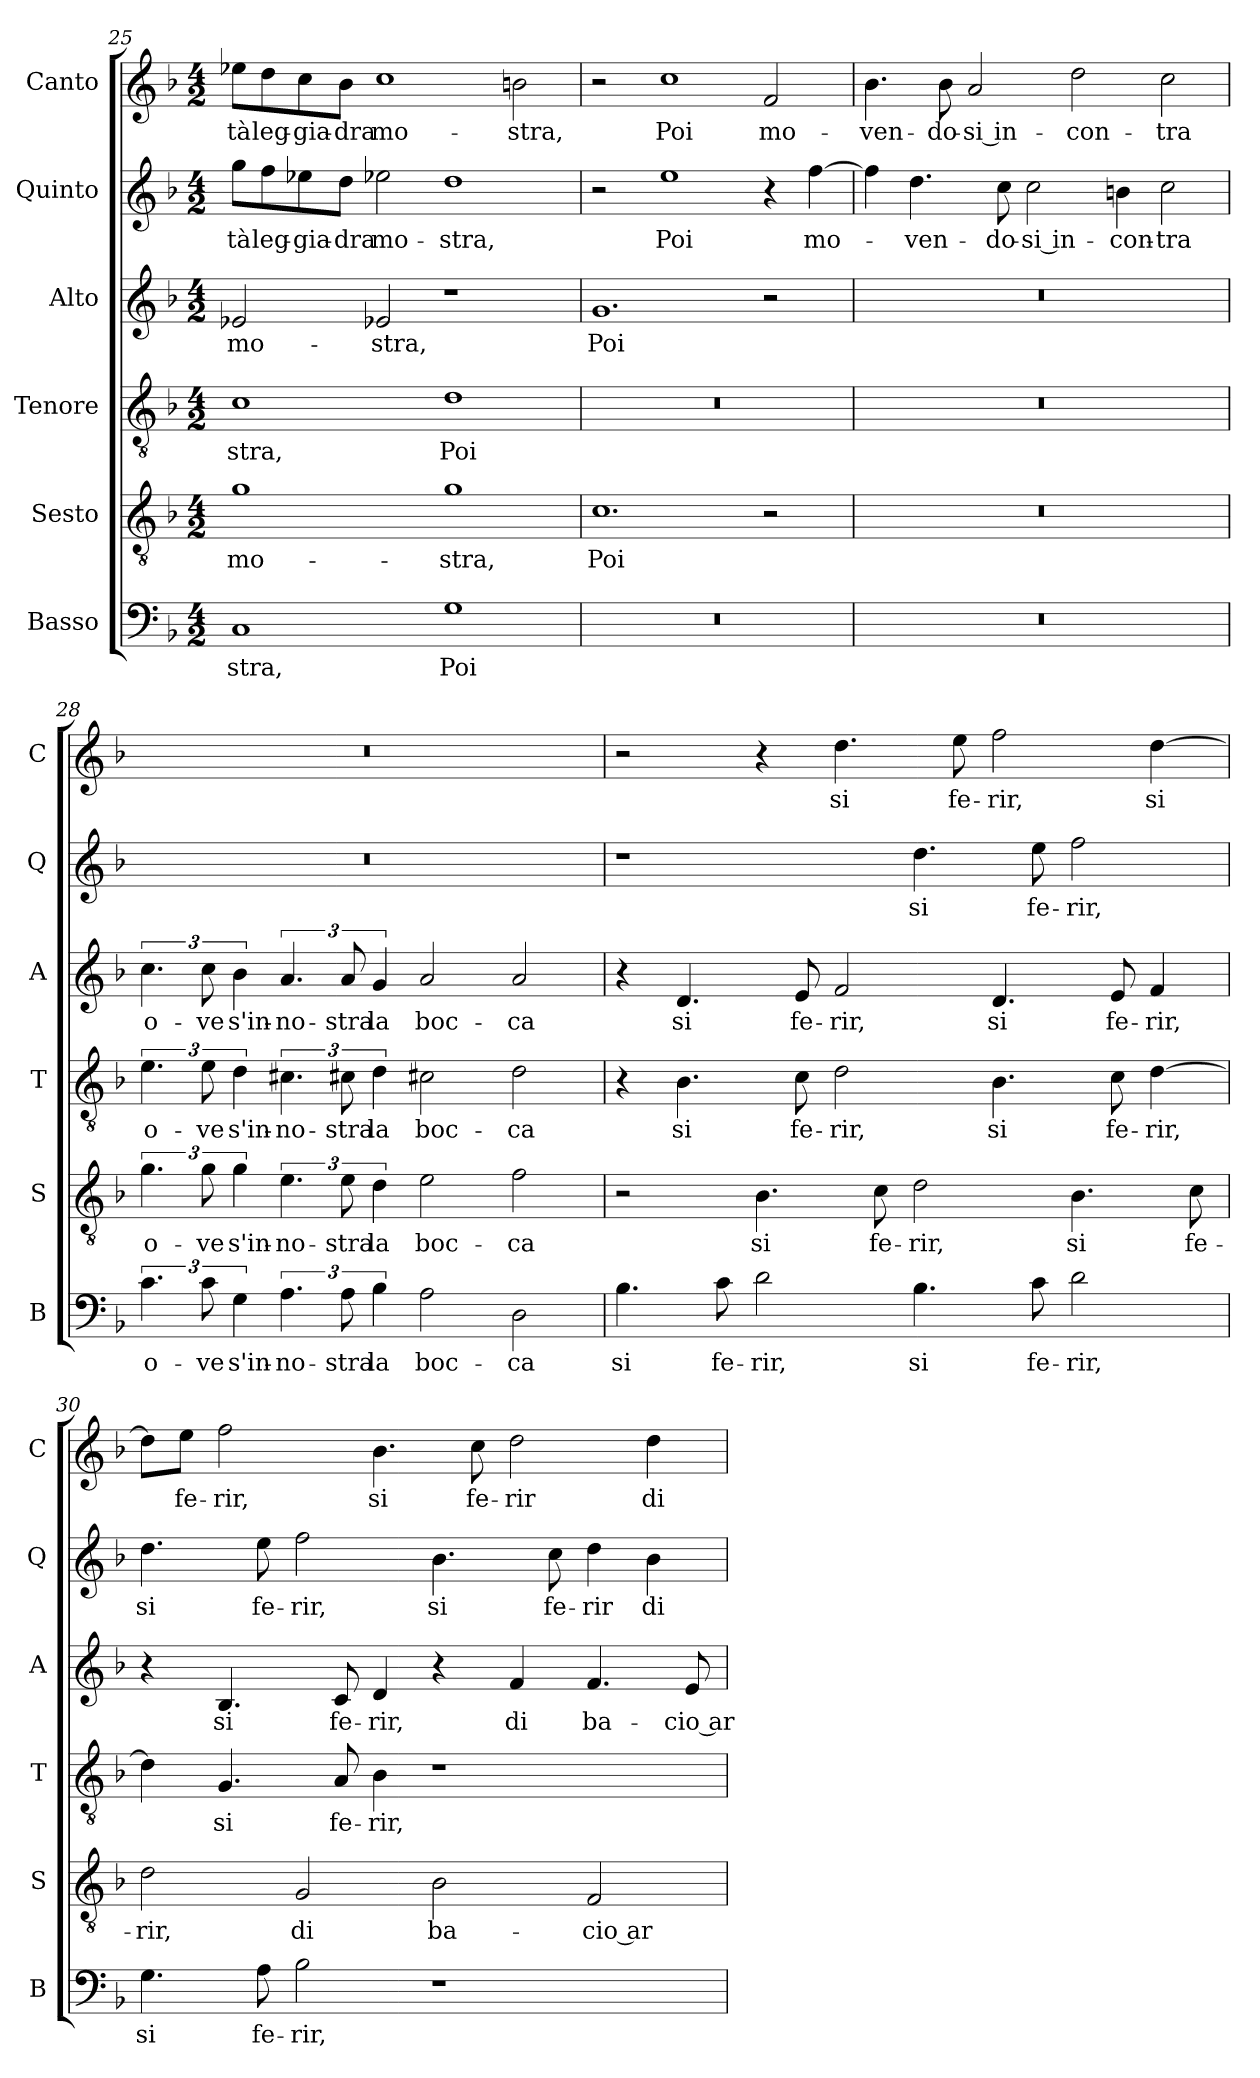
**kern	**text	**kern	**text	**kern	**text	**kern	**text	**kern	**text	**kern	**text
*part6	*part6	*part5	*part5	*part4	*part4	*part3	*part3	*part2	*part2	*part1	*part1
*staff6	*staff6	*staff5	*staff5	*staff4	*staff4	*staff3	*staff3	*staff2	*staff2	*staff1	*staff1
*I"Basso	*	*I"Sesto	*	*I"Tenore	*	*I"Alto	*	*I"Quinto	*	*I"Canto	*
*I'B	*	*I'S	*	*I'T	*	*I'A	*	*I'Q	*	*I'C	*
*clefF4	*	*clefGv2	*	*clefGv2	*	*clefG2	*	*clefG2	*	*clefG2	*
*k[b-]	*	*k[b-]	*	*k[b-]	*	*k[b-]	*	*k[b-]	*	*k[b-]	*
*d:	*	*d:	*	*d:	*	*d:	*	*d:	*	*d:	*
*M4/2	*	*M4/2	*	*M4/2	*	*M4/2	*	*M4/2	*	*M4/2	*
=25	=25	=25	=25	=25	=25	=25	=25	=25	=25	=25	=25
1C	-stra,	1g	mo-	1c	-stra,	2e-X	mo-	8gg\L	-tà	8ee-X\L	-tà
.	.	.	.	.	.	.	.	8ff\	leg-	8dd\	leg-
.	.	.	.	.	.	.	.	8ee-X\	-gia-	8cc\	-gia-
.	.	.	.	.	.	.	.	8dd\J	-dra	8b-\J	-dra
.	.	.	.	.	.	2e-X	-stra,	2ee-X	mo-	1cc	mo-
1G	Poi	1g	-stra,	1d	Poi	1r	.	1dd	-stra,	.	.
.	.	.	.	.	.	.	.	.	.	2bn	-stra,
=26	=26	=26	=26	=26	=26	=26	=26	=26	=26	=26	=26
0r	.	1.c	Poi	0r	.	1.g	Poi	2r	.	2r	.
.	.	.	.	.	.	.	.	1ee	Poi	1cc	Poi
.	.	2r	.	.	.	2r	.	4r	.	2f	mo-
.	.	.	.	.	.	.	.	[4ff	mo-	.	.
=27	=27	=27	=27	=27	=27	=27	=27	=27	=27	=27	=27
0r	.	0r	.	0r	.	0r	.	4ff]	.	4.b-	-ven-
.	.	.	.	.	.	.	.	4.dd	-ven-	.	.
.	.	.	.	.	.	.	.	.	.	8b-	-do-
.	.	.	.	.	.	.	.	.	.	2a	-si in-
.	.	.	.	.	.	.	.	8cc	-do-	.	.
.	.	.	.	.	.	.	.	2cc	-si in-	.	.
.	.	.	.	.	.	.	.	.	.	2dd	-con-
.	.	.	.	.	.	.	.	4bn	-con-	.	.
.	.	.	.	.	.	.	.	2cc	-tra	2cc	-tra
=28	=28	=28	=28	=28	=28	=28	=28	=28	=28	=28	=28
6.c	o-	6.g	o-	6.e	o-	6.cc	o-	0r	.	0r	.
12c	-ve	12g	-ve	12e	-ve	12cc	-ve	.	.	.	.
6G	s'in-	6g	s'in-	6d	s'in-	6b-	s'in-	.	.	.	.
6.A	-no-	6.e	-no-	6.c#X	-no-	6.a	-no-	.	.	.	.
12A	-stra	12e	-stra	12c#X	-stra	12a	-stra	.	.	.	.
6B-	la	6d	la	6d	la	6g	la	.	.	.	.
2A	boc-	2e	boc-	2c#X	boc-	2a	boc-	.	.	.	.
2D	-ca	2f	-ca	2d	-ca	2a	-ca	.	.	.	.
=29	=29	=29	=29	=29	=29	=29	=29	=29	=29	=29	=29
4.B-	si	2r	.	4r	.	4r	.	1r	.	2r	.
.	.	.	.	4.B-	si	4.d	si	.	.	.	.
8c	fe-	.	.	.	.	.	.	.	.	.	.
2d	-rir,	4.B-	si	.	.	.	.	.	.	4r	.
.	.	.	.	8c	fe-	8e	fe-	.	.	.	.
.	.	.	.	2d	-rir,	2f	-rir,	.	.	4.dd	si
.	.	8c	fe-	.	.	.	.	.	.	.	.
4.B-	si	2d	-rir,	.	.	.	.	4.dd	si	.	.
.	.	.	.	.	.	.	.	.	.	8ee	fe-
.	.	.	.	4.B-	si	4.d	si	.	.	2ff	-rir,
8c	fe-	.	.	.	.	.	.	8ee	fe-	.	.
2d	-rir,	4.B-	si	.	.	.	.	2ff	-rir,	.	.
.	.	.	.	8c	fe-	8e	fe-	.	.	.	.
.	.	.	.	[4d	-rir,	4f	-rir,	.	.	[4dd	si
.	.	8c	fe-	.	.	.	.	.	.	.	.
=30	=30	=30	=30	=30	=30	=30	=30	=30	=30	=30	=30
4.G	si	2d	-rir,	4d]	.	4r	.	4.dd	si	8dd\L]	.
.	.	.	.	.	.	.	.	.	.	8ee\J	fe-
.	.	.	.	4.G	si	4.B-	si	.	.	2ff	-rir,
8A	fe-	.	.	.	.	.	.	8ee	fe-	.	.
2B-	-rir,	2G	di	.	.	.	.	2ff	-rir,	.	.
.	.	.	.	8A	fe-	8c	fe-	.	.	.	.
.	.	.	.	4B-	-rir,	4d	-rir,	.	.	4.b-	si
1r	.	2B-	ba-	1r	.	4r	.	4.b-	si	.	.
.	.	.	.	.	.	.	.	.	.	8cc	fe-
.	.	.	.	.	.	4f	di	.	.	2dd	-rir
.	.	.	.	.	.	.	.	8cc	fe-	.	.
.	.	2F	-cio ar-	.	.	4.f	ba-	4dd	-rir	.	.
.	.	.	.	.	.	.	.	4b-	di	4dd	di
.	.	.	.	.	.	8e	-cio ar-	.	.	.	.
=	=	=	=	=	=	=	=	=	=	=	=
*-	*-	*-	*-	*-	*-	*-	*-	*-	*-	*-	*-
